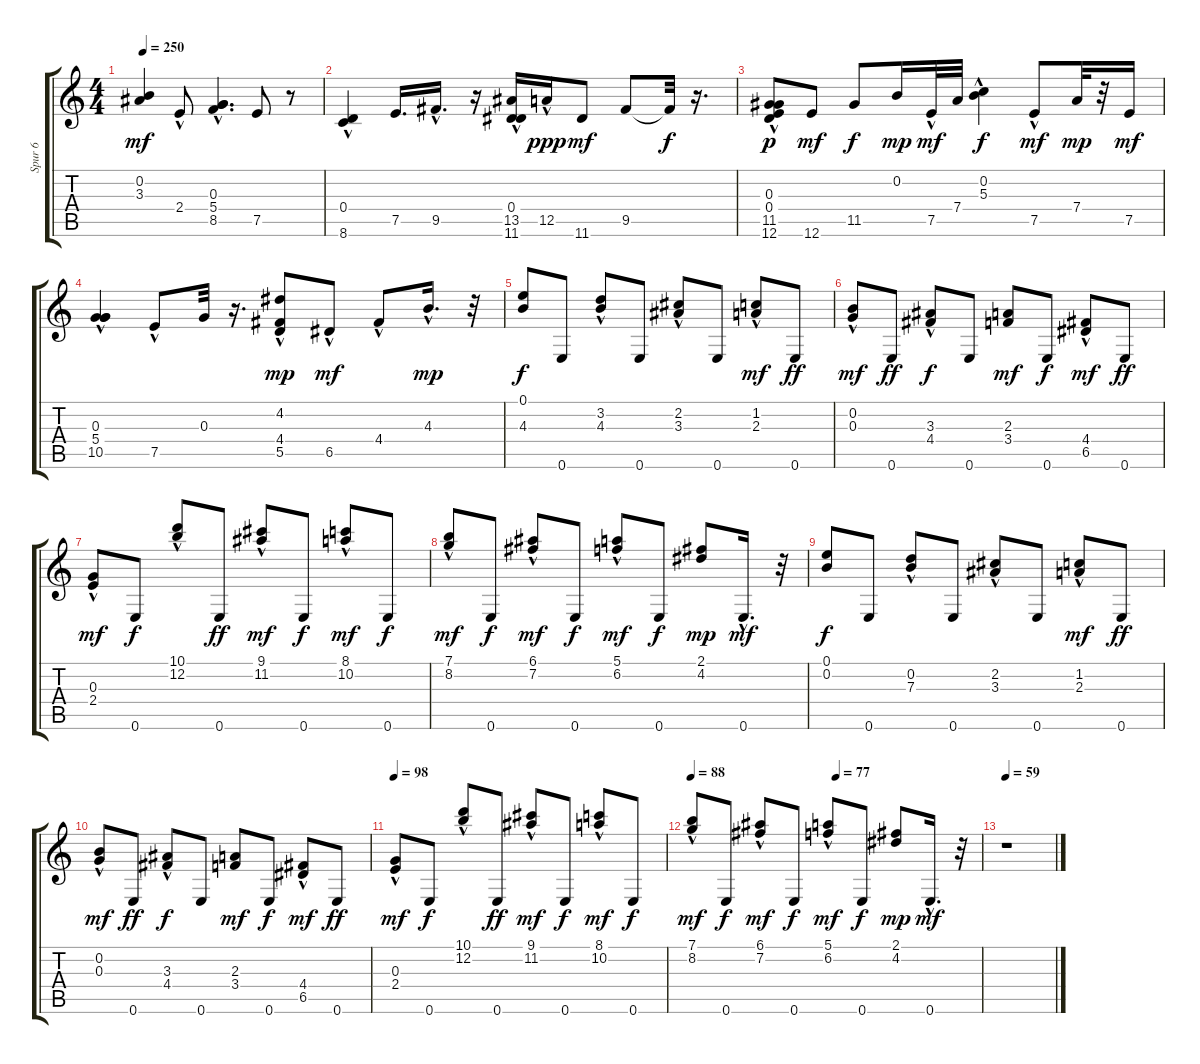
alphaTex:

\track ("Spur 6" "Spur 6") {instrument acousticguitarnylon}
\staff {score tabs}
\tuning (E4 B3 G3 D3 A2 E2) {hide}
\ts (4 4)
\tempo 250
\clef g2
\ks c
(0.2 3.3).4{dy mf} 2.4{hac}.8 (0.3{hac} 5.4{hac} 8.5{hac}).4{d} 7.5.8 r.8 |
(0.4{hac} 8.6).4 7.5.16{d} 9.5{hac}.16{d} r.16 (0.4 13.5{hac} 11.6).16 12.5{hac}.16{dy ppp} 11.6.8{dy mf} 9.5.8 9.5{t}.32{dy f} r.16{d} |
(0.3{hac} 0.4 11.5 12.6).8{dy p} 12.6.8{dy mf} 11.5.8{dy f} 0.2.16{dy mp} 7.5{hac}.32{dy mf} 7.4.32 (0.2{hac} 5.3{hac}).4{dy f} 7.5{hac}.8{dy mf} 7.4.32{dy mp} r.32 7.5.16{dy mf} |
(0.3 5.4{hac} 10.5{hac}).4 7.5{hac}.8 0.3.32 r.16{d} (4.2{hac} 4.4 5.5).8{dy mp} 6.5{hac}.8{dy mf} 4.4{hac}.8 4.3{hac}.16{d dy mp} r.32 |
(0.1 4.3).8{dy f} 0.6.8 (3.2{hac} 4.3).8 0.6.8 (2.2{hac} 3.3{hac}).8 0.6.8 (1.2{hac} 2.3{hac}).8{dy mf} 0.6.8{dy ff} |
(0.2 0.3{hac}).8{dy mf} 0.6.8{dy ff} (3.3{hac} 4.4{hac}).8{dy f} 0.6.8 (2.3 3.4).8{dy mf} 0.6.8{dy f} (4.4{hac} 6.5).8{dy mf} 0.6.8{dy ff} |
(0.3 2.4{hac}).8{dy mf} 0.6.8{dy f} (10.1{hac} 12.2).8 0.6.8{dy ff} (9.1{hac} 11.2{hac}).8{dy mf} 0.6.8{dy f} (8.1{hac} 10.2).8{dy mf} 0.6.8{dy f} |
(7.1 8.2{hac}).8{dy mf} 0.6.8{dy f} (6.1{hac} 7.2).8{dy mf} 0.6.8{dy f} (5.1{hac} 6.2{hac}).8{dy mf} 0.6.8{dy f} (2.1 4.2).8{dy mp} 0.6{hac}.16{d dy mf} r.32 |
(0.1 0.2).8{dy f} 0.6.8 (0.2 7.3{hac}).8 0.6.8 (2.2{hac} 3.3{hac}).8 0.6.8 (1.2{hac} 2.3{hac}).8{dy mf} 0.6.8{dy ff} |
(0.2 0.3{hac}).8{dy mf} 0.6.8{dy ff} (3.3{hac} 4.4{hac}).8{dy f} 0.6.8 (2.3 3.4).8{dy mf} 0.6.8{dy f} (4.4{hac} 6.5).8{dy mf} 0.6.8{dy ff} |
\tempo 98
(0.3 2.4{hac}).8{dy mf} 0.6.8{dy f} (10.1{hac} 12.2).8 0.6.8{dy ff} (9.1{hac} 11.2{hac}).8{dy mf} 0.6.8{dy f} (8.1{hac} 10.2).8{dy mf} 0.6.8{dy f} |
\tempo 88
\tempo (77 0.5)
(7.1 8.2{hac}).8{dy mf} 0.6.8{dy f} (6.1{hac} 7.2).8{dy mf} 0.6.8{dy f} (5.1{hac} 6.2{hac}).8{dy mf} 0.6.8{dy f} (2.1 4.2).8{dy mp} 0.6{hac}.16{d dy mf} r.32 |
\tempo 59
r.1
